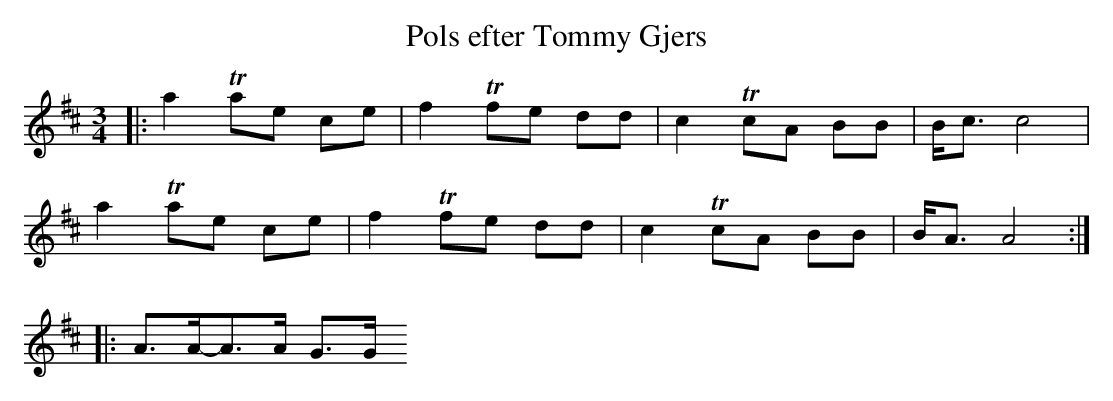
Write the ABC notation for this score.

X:1
T:Pols efter Tommy Gjers
M:3/4
L:1/8
K:D
|: a2 +trill+ae ce | f2 +trill+fe dd | c2 +trill+cA BB | B<c c4 |
a2 +trill+ae ce | f2 +trill+fe dd | c2 +trill+cA BB | B<A A4 :|
|: A>A-A>A G>G
